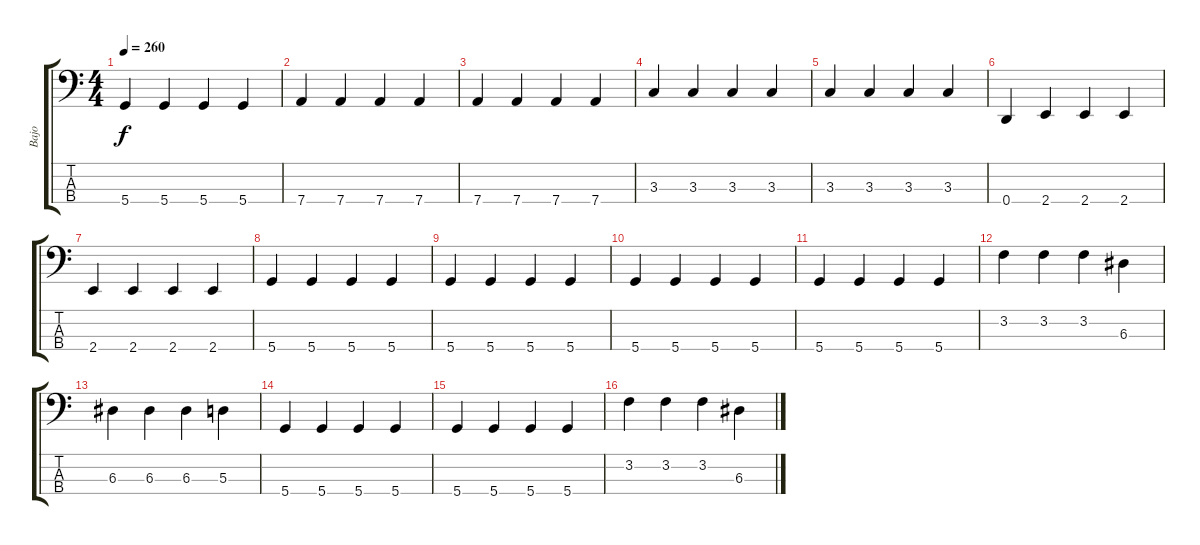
\track ("Bajo" "Bajo") {instrument electricbasspick}
\staff {score tabs}
\tuning (G2 D2 A1 D1) {hide}
\ts (4 4)
\tempo 260
\clef f4
\ks c
5.4.4{dy f} 5.4.4 5.4.4 5.4.4 |
7.4.4 7.4.4 7.4.4 7.4.4 |
7.4.4 7.4.4 7.4.4 7.4.4 |
3.3.4 3.3.4 3.3.4 3.3.4 |
3.3.4 3.3.4 3.3.4 3.3.4 |
0.4.4 2.4.4 2.4.4 2.4.4 |
2.4.4 2.4.4 2.4.4 2.4.4 |
5.4.4 5.4.4 5.4.4 5.4.4 |
5.4.4 5.4.4 5.4.4 5.4.4 |
5.4.4 5.4.4 5.4.4 5.4.4 |
5.4.4 5.4.4 5.4.4 5.4.4 |
3.2.4 3.2.4 3.2.4 6.3.4 |
6.3.4 6.3.4 6.3.4 5.3.4 |
5.4.4 5.4.4 5.4.4 5.4.4 |
5.4.4 5.4.4 5.4.4 5.4.4 |
3.2.4 3.2.4 3.2.4 6.3.4
